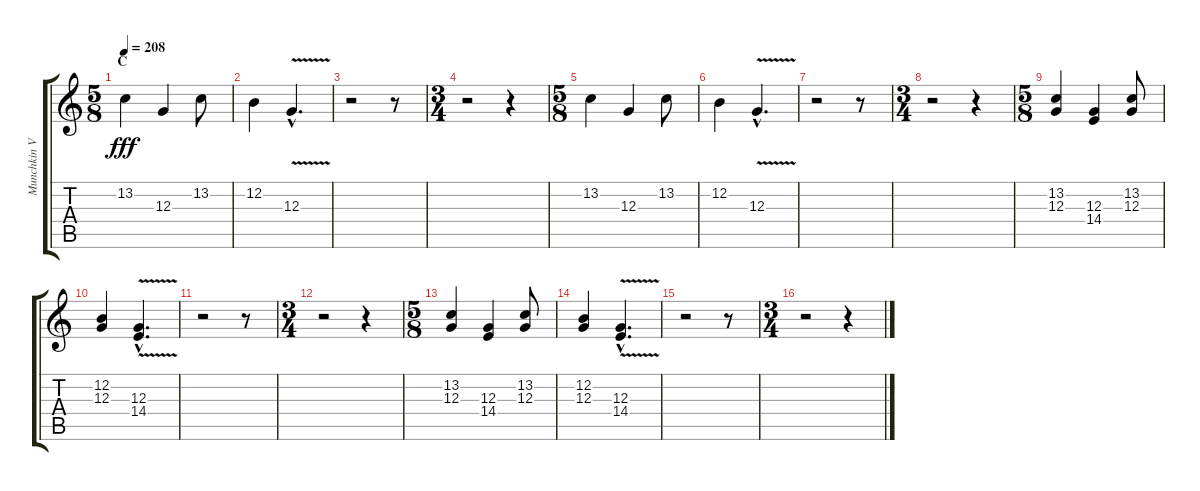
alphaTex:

\track ("Munchkin Vocals" "Munchkin V") {instrument lead6voice}
\staff {score tabs}
\tuning (E4 B3 G3 D3 A2 E2) {hide}
\ts (5 8)
\section ("" "C")
\tempo 208
\clef g2
\ks c
13.2.4{dy fff} 12.3.4 13.2.8 |
12.2.4 12.3{v hac}.4{d} |
r.2 r.8 |
\ts (3 4)
r.2 r.4 |
\ts (5 8)
13.2.4 12.3.4 13.2.8 |
12.2.4 12.3{v hac}.4{d} |
r.2 r.8 |
\ts (3 4)
r.2 r.4 |
\ts (5 8)
(13.2 12.3).4 (12.3 14.4).4 (13.2 12.3).8 |
(12.2 12.3).4 (12.3{v hac} 14.4{v hac}).4{d} |
r.2 r.8 |
\ts (3 4)
r.2 r.4 |
\ts (5 8)
(13.2 12.3).4 (12.3 14.4).4 (13.2 12.3).8 |
(12.2 12.3).4 (12.3{v hac} 14.4{v hac}).4{d} |
r.2 r.8 |
\ts (3 4)
r.2 r.4
